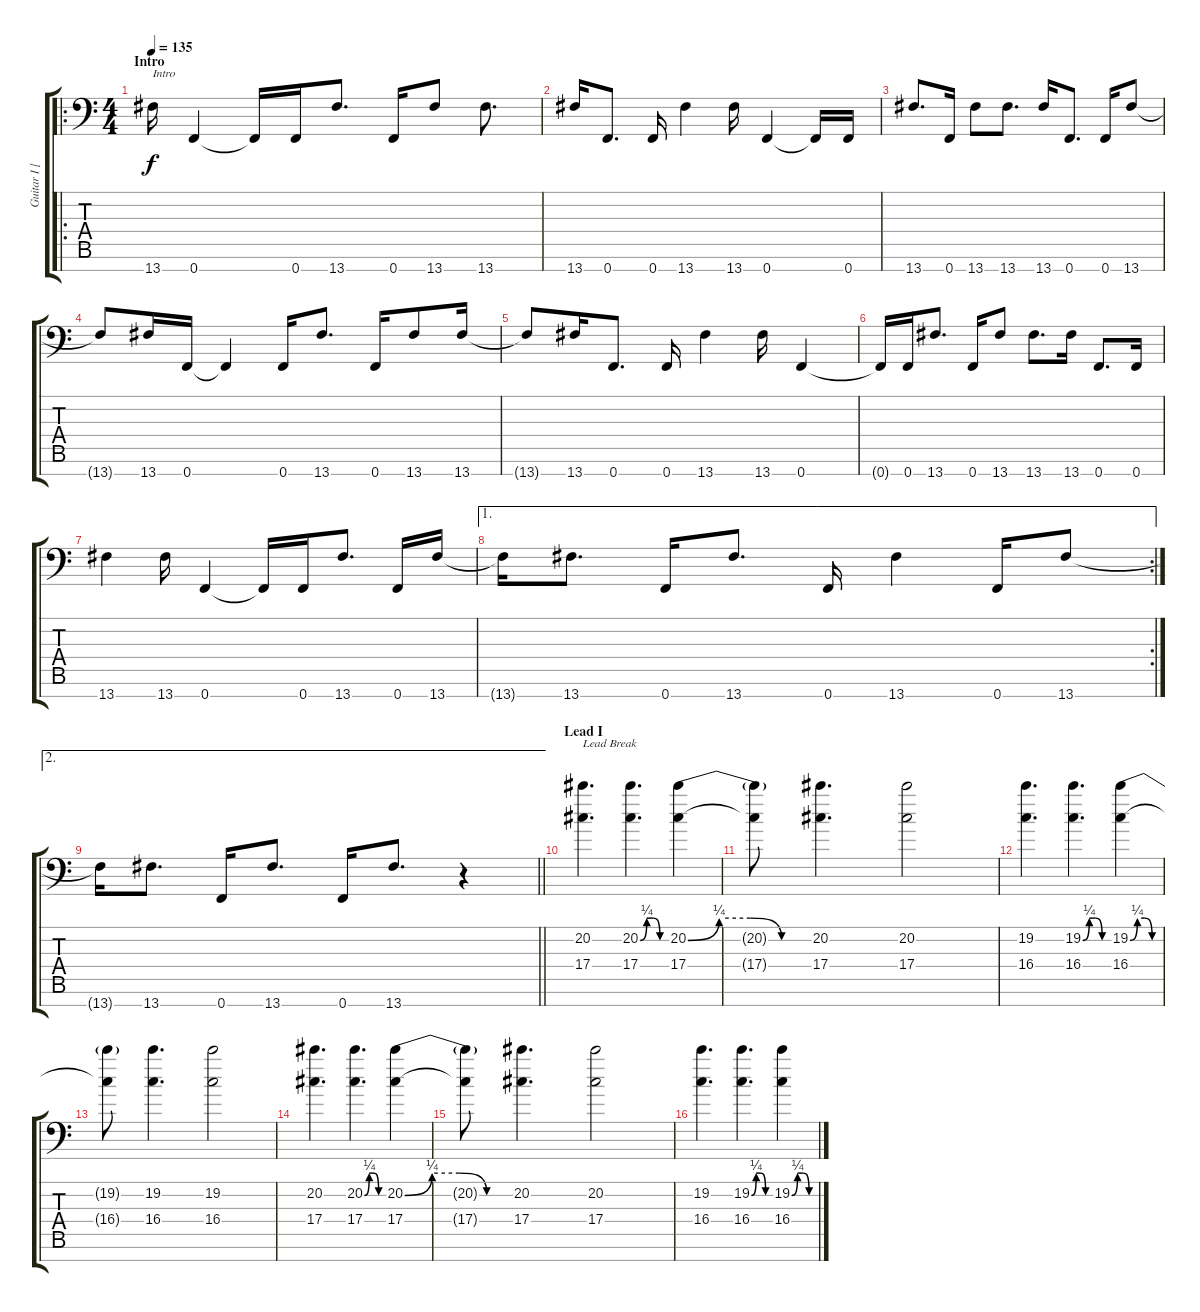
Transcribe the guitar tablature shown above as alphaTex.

\track ("Guitar I [Fredrik Thordendal]" "Guitar I [") {instrument distortionguitar}
\staff {score tabs}
\tuning (Bb3 F3 Db3 Ab2 Eb2 Bb1 F1) {hide}
\ro
\ts (4 4)
\section ("" "Intro")
\tempo 135
\clef f4
\ks c
13.7.16{txt "Intro" dy f instrument distortionguitar} 0.7.4 0.7{t}.16 0.7.16 13.7.8{d} 0.7.16 13.7.8 13.7.8{d} |
13.7.16 0.7.8{d} 0.7.16 13.7.4 13.7.16 0.7.4 0.7{t}.16 0.7.16 |
13.7.8{d} 0.7.16 13.7.8 13.7.8{d} 13.7.16 0.7.8{d} 0.7.16 13.7.8 |
13.7{t}.8 13.7.16 0.7.16 0.7{t}.4 0.7.16 13.7.8{d} 0.7.16 13.7.8 13.7.16 |
13.7{t}.8 13.7.16 0.7.8{d} 0.7.16 13.7.4 13.7.16 0.7.4 |
0.7{t}.16 0.7.16 13.7.8{d} 0.7.16 13.7.8 13.7.8{d} 13.7.16 0.7.8{d} 0.7.16 |
13.7.4 13.7.16 0.7.4 0.7{t}.16 0.7.16 13.7.8{d} 0.7.16 13.7.16 |
\ae 1
\rc 2
13.7{t}.16 13.7.8{d} 0.7.16 13.7.8{d} 0.7.16 13.7.4 0.7.16 13.7.8 |
\ae 2
\barLineRight lightlight
13.7{t}.16 13.7.8{d} 0.7.16 13.7.8{d} 0.7.16 13.7.8{d} r.4 |
\section ("" "Lead I")
(20.2 17.4).4{d txt "Lead Break"} (20.2{be (custom 0 0 15 1 30 1 45 0 60 0)} 17.4).4{d} (20.2{be (custom 0 0 15 1 30 1 45 0 60 0)} 17.4).4 |
(20.2{t} 17.4{t}).8 (20.2 17.4).4{d} (20.2 17.4).2 |
(19.2 16.4).4{d} (19.2{be (custom 0 0 15 1 30 1 45 0 60 0)} 16.4).4{d} (19.2{be (custom 0 0 15 1 30 1 45 0 60 0)} 16.4).4 |
(19.2{t} 16.4{t}).8 (19.2 16.4).4{d} (19.2 16.4).2 |
(20.2 17.4).4{d} (20.2{be (custom 0 0 15 1 30 1 45 0 60 0)} 17.4).4{d} (20.2{be (custom 0 0 15 1 30 1 45 0 60 0)} 17.4).4 |
(20.2{t} 17.4{t}).8 (20.2 17.4).4{d} (20.2 17.4).2 |
(19.2 16.4).4{d} (19.2{be (custom 0 0 15 1 30 1 45 0 60 0)} 16.4).4{d} (19.2{be (custom 0 0 15 1 30 1 45 0 60 0)} 16.4).4
